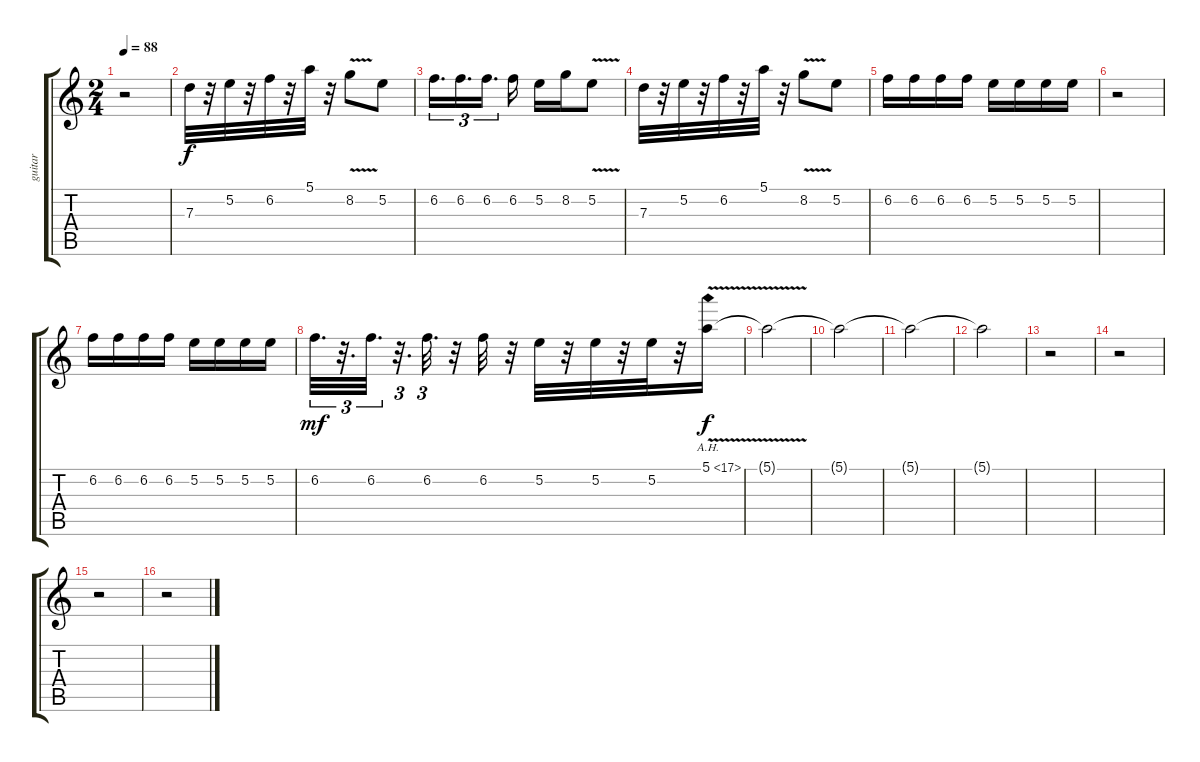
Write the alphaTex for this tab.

\track ("guitar    solo   one" "guitar    ") {instrument overdrivenguitar}
\staff {score tabs}
\tuning (E4 B3 G3 D3 A2 E2) {hide}
\ts (2 4)
\tempo 88
\clef g2
\ks c
r.2{dy f} |
7.3.32 r.32 5.2.32 r.32 6.2.32 r.32 5.1.32 r.32 8.2{v}.8 5.2.8 |
6.2.16{d tu (3 2)} 6.2.16{d tu (3 2)} 6.2.16{d tu (3 2) beam splitsecondary} 6.2.16 5.2.16 8.2.16 5.2{v}.8 |
7.3.32 r.32 5.2.32 r.32 6.2.32 r.32 5.1.32 r.32 8.2{v}.8 5.2.8 |
6.2.16 6.2.16 6.2.16 6.2.16 5.2.16 5.2.16 5.2.16 5.2.16 |
r.2 |
6.2.16 6.2.16 6.2.16 6.2.16 5.2.16 5.2.16 5.2.16 5.2.16 |
6.2.32{d tu (3 2) dy mf} r.32{d tu (3 2)} 6.2.32{d tu (3 2)} r.32{d tu (3 2)} 6.2.32{d tu (3 2)} r.32 6.2.32 r.32 5.2.32 r.32 5.2.32 r.32 5.2.32 r.32 5.1{ah 12 v}.16{dy f volume 3} |
5.1{t}.2 |
5.1{t}.2 |
5.1{t}.2 |
5.1{t}.2 |
r.2{volume 13} |
r.2 |
r.2 |
r.2
